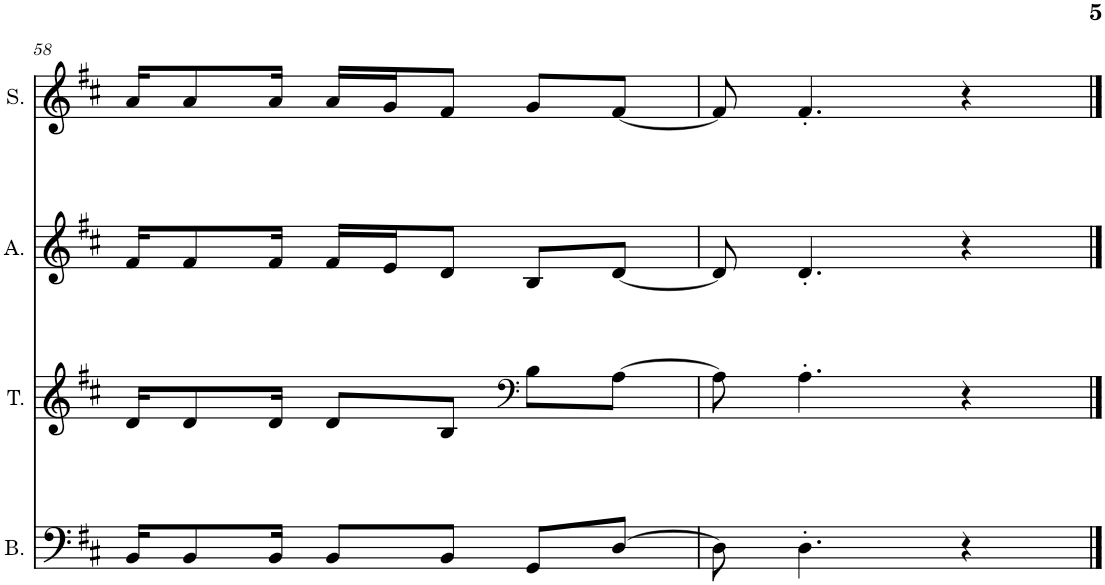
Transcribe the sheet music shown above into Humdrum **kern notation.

**kern	**kern	**kern	**kern
*part4	*part3	*part2	*part1
*staff4	*staff3	*staff2	*staff1
*I"Bass	*I"Tenor	*I"Alto	*I"Soprano
*I'B.	*I'T.	*I'A.	*I'S.
!!LO:PB:g=z
*clefF4	*clefG2	*clefG2	*clefG2
*k[f#c#]	*k[f#c#]	*k[f#c#]	*k[f#c#]
*M3/4	*M3/4	*M3/4	*M3/4
=58	=58	=58	=58
16BB/KL	16d/KL	16f#/KL	16a/KL
8BB/	8d/	8f#/	8a/
16BB/Jk	16d/Jk	16f#/Jk	16a/Jk
8BB/L	8d/L	16f#/LL	16a/LL
.	.	16e/J	16g/J
8BB/J	8B/J	8d/J	8f#/J
*	*clefF4	*	*
8GG/L	8B\L	8B/L	8g/L
[8D/J	[8A\J	[8d/J	[8f#/J
=59	=59	=59	=59
8D\]	8A\]	8d/]	8f#/]
4.D'\	4.A'\	4.d'/	4.f#'/
4r	4r	4r	4r
==	==	==	==
*-	*-	*-	*-
